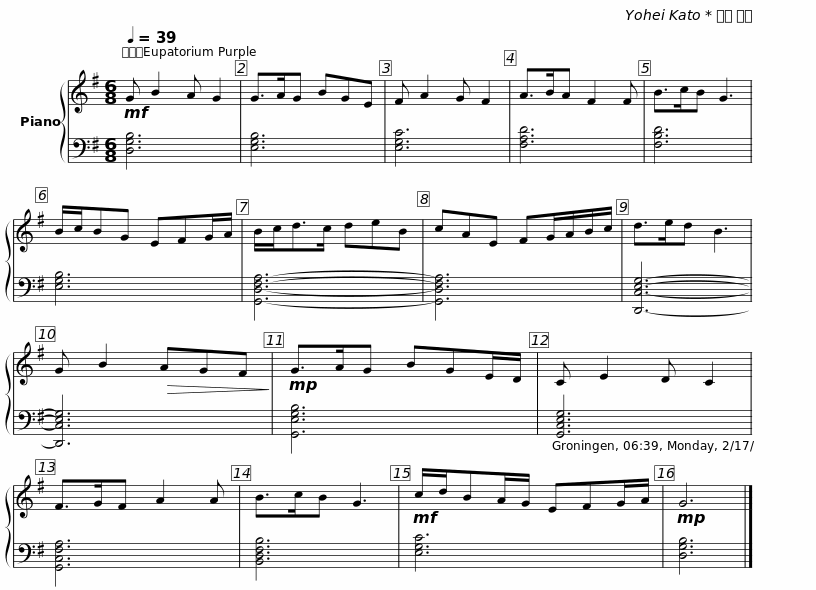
X:1
%%score { 1 | 2 }
L:1/8
Q:1/4=39
M:6/8
I:linebreak $
K:G
V:1 treble
V:2 bass
V:1
!mf! G B2 A G2 | G>AG BGE | F A2 G F2 | A>BA F2 F | B>cB G3 | %5
 B/c/BG EFG/A/ |$ B/c<dc/ deB | cAE FG/A/B/c/ | d>ed B3 | G B2!>(! AGF!>)! | %10
!mp! G>AG BGE/D/ |$ C E2 D C2 | F>GF A2 A | B>cB G3 |!mf! c/d/BA/G/ EFG/A/ | %15
!mp! G6 |] %16
V:2
 [D,G,B,]6 | [E,G,B,]6 | [E,G,C]6 | [F,A,D]6 | [F,B,D]6 | %5
 [E,G,B,]6 |$ [G,,D,F,A,]6- | [G,,D,F,A,]6 | [D,,C,E,G,]6- | [D,,C,E,G,]6 | %10
 [G,,E,G,B,]6 |$ [G,,C,E,G,]6 | [G,,C,F,A,]6 | [B,,D,F,B,]6 | [E,G,C]6 | %15
 [D,G,B,]6 |] %16
